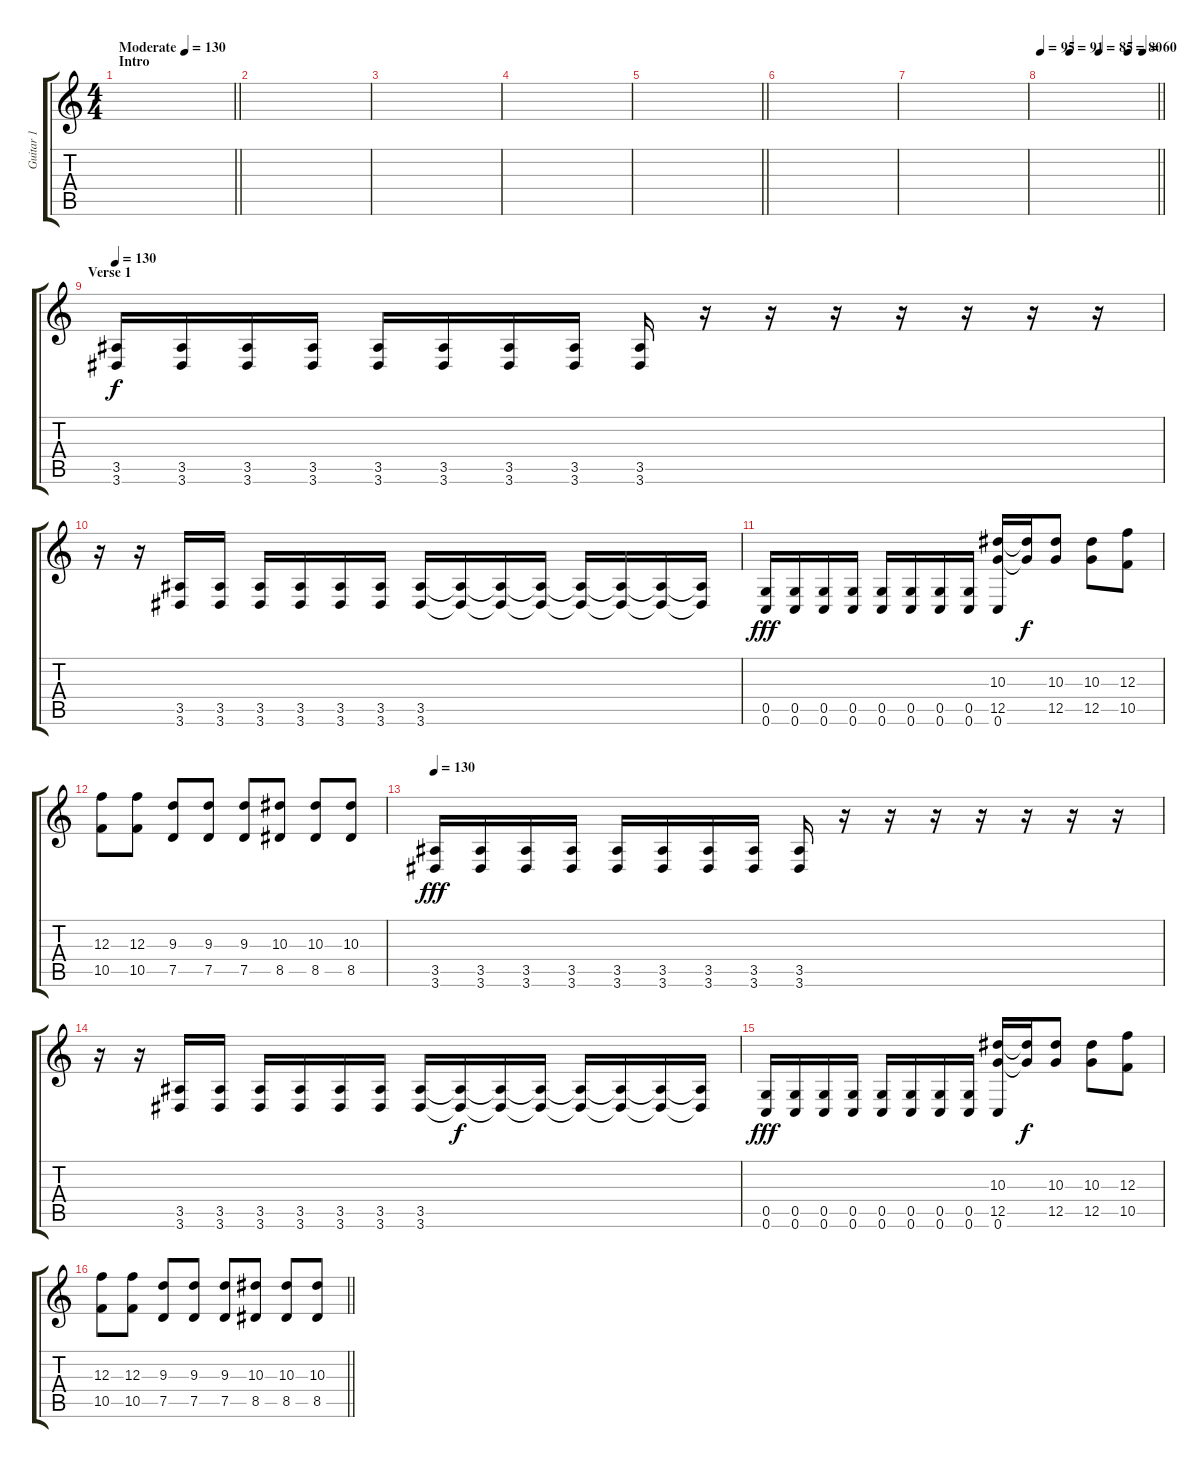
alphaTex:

\track ("Guitar 1" "Guitar 1") {instrument overdrivenguitar}
\staff {score tabs}
\tuning (D4 A3 F3 C3 G2 C2) {hide}
\ts (4 4)
\section ("" "Intro")
\tempo (130 "Moderate")
\tempo 110
\tempo 120
\tempo (130 "Moderate")
\clef g2
\barLineRight lightlight
\ks c
|
|
|
|
\barLineRight lightlight
|
|
|
\tempo 95
\tempo (91 0.25)
\tempo (85 0.5)
\tempo (80 0.75)
\tempo (60 0.875)
\barLineRight lightlight
|
\section ("" "Verse 1")
\tempo 130
(3.5 3.6).16 (3.5 3.6).16 (3.5 3.6).16 (3.5 3.6).16 (3.5 3.6).16 (3.5 3.6).16 (3.5 3.6).16 (3.5 3.6).16 (3.5 3.6).16 r.16 r.16 r.16 r.16 r.16 r.16 r.16 |
r.16 r.16 (3.5 3.6).16 (3.5 3.6).16 (3.5 3.6).16 (3.5 3.6).16 (3.5 3.6).16 (3.5 3.6).16 (3.5 3.6).16 (3.5{t} 3.6{t}).16{dy f} (3.5{t} 3.6{t}).16 (3.5{t} 3.6{t}).16 (3.5{t} 3.6{t}).16 (3.5{t} 3.6{t}).16 (3.5{t} 3.6{t}).16 (3.5{t} 3.6{t}).16 |
(0.5 0.6).16{dy fff} (0.5 0.6).16 (0.5 0.6).16 (0.5 0.6).16 (0.5 0.6).16 (0.5 0.6).16 (0.5 0.6).16 (0.5 0.6).16 (10.3 12.5 0.6).16 (10.3{t} 12.5{t}).16{dy f} (10.3 12.5).8 (10.3 12.5).8 (12.3 10.5).8 |
(12.3 10.5).8 (12.3 10.5).8 (9.3 7.5).8 (9.3 7.5).8 (9.3 7.5).8 (10.3 8.5).8 (10.3 8.5).8 (10.3 8.5).8 |
\tempo 130
(3.5 3.6).16{dy fff} (3.5 3.6).16 (3.5 3.6).16 (3.5 3.6).16 (3.5 3.6).16 (3.5 3.6).16 (3.5 3.6).16 (3.5 3.6).16 (3.5 3.6).16 r.16 r.16 r.16 r.16 r.16 r.16 r.16 |
r.16 r.16 (3.5 3.6).16 (3.5 3.6).16 (3.5 3.6).16 (3.5 3.6).16 (3.5 3.6).16 (3.5 3.6).16 (3.5 3.6).16 (3.5{t} 3.6{t}).16{dy f} (3.5{t} 3.6{t}).16 (3.5{t} 3.6{t}).16 (3.5{t} 3.6{t}).16 (3.5{t} 3.6{t}).16 (3.5{t} 3.6{t}).16 (3.5{t} 3.6{t}).16 |
(0.5 0.6).16{dy fff} (0.5 0.6).16 (0.5 0.6).16 (0.5 0.6).16 (0.5 0.6).16 (0.5 0.6).16 (0.5 0.6).16 (0.5 0.6).16 (10.3 12.5 0.6).16 (10.3{t} 12.5{t}).16{dy f} (10.3 12.5).8 (10.3 12.5).8 (12.3 10.5).8 |
\barLineRight lightlight
(12.3 10.5).8 (12.3 10.5).8 (9.3 7.5).8 (9.3 7.5).8 (9.3 7.5).8 (10.3 8.5).8 (10.3 8.5).8 (10.3 8.5).8
